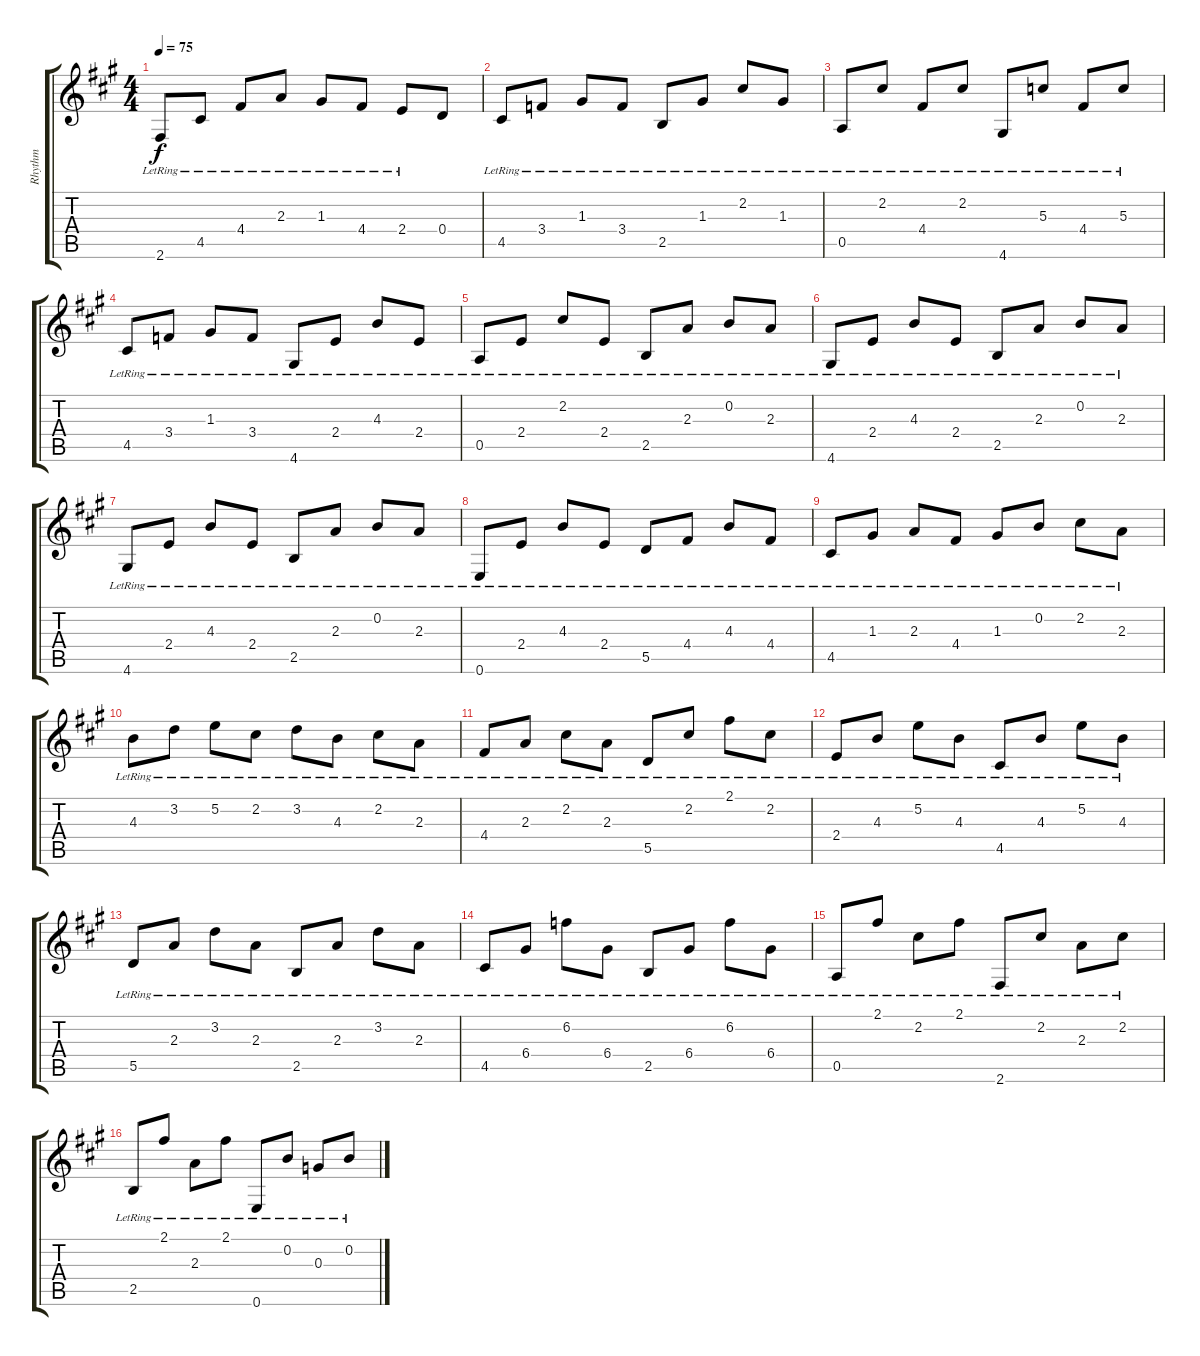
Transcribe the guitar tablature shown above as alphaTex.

\track ("Rhythm" "Rhythm") {instrument acousticguitarnylon}
\staff {score tabs}
\tuning (E4 B3 G3 D3 A2 E2) {hide}
\ts (4 4)
\tempo 75
\clef g2
\ks f#minor
2.6{lr}.8{dy f} 4.5{lr}.8 4.4{lr}.8 2.3{lr}.8 1.3{lr}.8 4.4{lr}.8 2.4{lr}.8 0.4.8 |
4.5{lr}.8 3.4{lr}.8 1.3{lr}.8 3.4{lr}.8 2.5{lr}.8 1.3{lr}.8 2.2{lr}.8 1.3{lr}.8 |
0.5{lr}.8 2.2{lr}.8 4.4{lr}.8 2.2{lr}.8 4.6{lr}.8 5.3{lr}.8 4.4{lr}.8 5.3{lr}.8 |
4.5{lr}.8 3.4{lr}.8 1.3{lr}.8 3.4{lr}.8 4.6{lr}.8 2.4{lr}.8 4.3{lr}.8 2.4{lr}.8 |
0.5{lr}.8 2.4{lr}.8 2.2{lr}.8 2.4{lr}.8 2.5{lr}.8 2.3{lr}.8 0.2{lr}.8 2.3{lr}.8 |
4.6{lr}.8 2.4{lr}.8 4.3{lr}.8 2.4{lr}.8 2.5{lr}.8 2.3{lr}.8 0.2{lr}.8 2.3{lr}.8 |
4.6{lr}.8 2.4{lr}.8 4.3{lr}.8 2.4{lr}.8 2.5{lr}.8 2.3{lr}.8 0.2{lr}.8 2.3{lr}.8 |
0.6{lr}.8 2.4{lr}.8 4.3{lr}.8 2.4{lr}.8 5.5{lr}.8 4.4{lr}.8 4.3{lr}.8 4.4{lr}.8 |
4.5{lr}.8 1.3{lr}.8 2.3{lr}.8 4.4{lr}.8 1.3{lr}.8 0.2{lr}.8 2.2{lr}.8 2.3{lr}.8 |
4.3{lr}.8 3.2{lr}.8 5.2{lr}.8 2.2{lr}.8 3.2{lr}.8 4.3{lr}.8 2.2{lr}.8 2.3{lr}.8 |
4.4{lr}.8 2.3{lr}.8 2.2{lr}.8 2.3{lr}.8 5.5{lr}.8 2.2{lr}.8 2.1{lr}.8 2.2{lr}.8 |
2.4{lr}.8 4.3{lr}.8 5.2{lr}.8 4.3{lr}.8 4.5{lr}.8 4.3{lr}.8 5.2{lr}.8 4.3{lr}.8 |
5.5{lr}.8 2.3{lr}.8 3.2{lr}.8 2.3{lr}.8 2.5{lr}.8 2.3{lr}.8 3.2{lr}.8 2.3{lr}.8 |
4.5{lr}.8 6.4{lr}.8 6.2{lr}.8 6.4{lr}.8 2.5{lr}.8 6.4{lr}.8 6.2{lr}.8 6.4{lr}.8 |
0.5{lr}.8 2.1{lr}.8 2.2{lr}.8 2.1{lr}.8 2.6{lr}.8 2.2{lr}.8 2.3{lr}.8 2.2{lr}.8 |
2.5{lr}.8 2.1{lr}.8 2.3{lr}.8 2.1{lr}.8 0.6{lr}.8 0.2{lr}.8 0.3{lr}.8 0.2{lr}.8
